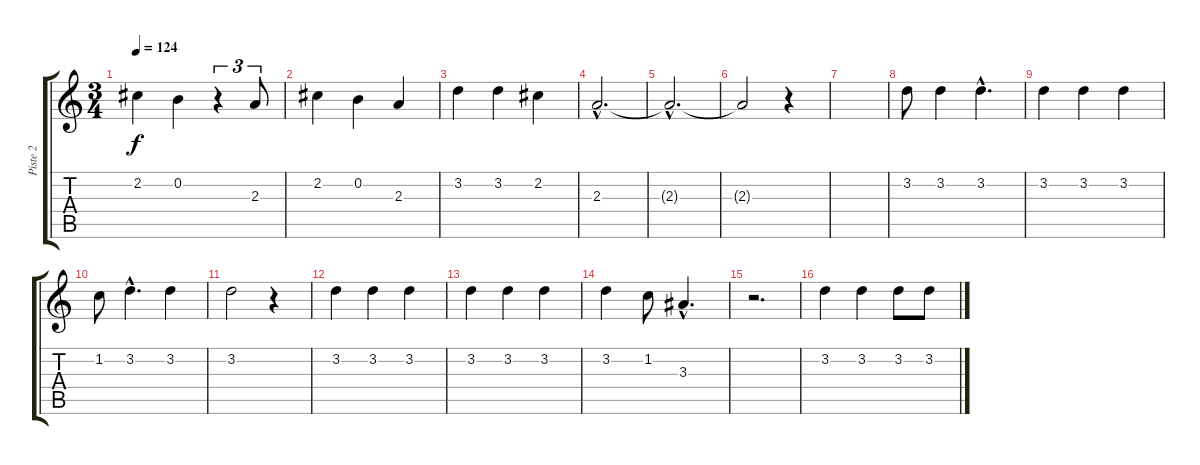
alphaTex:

\track ("Piste 2" "Piste 2") {instrument contrabass}
\staff {score tabs}
\tuning (E4 B3 G3 D3 A2 E2) {hide}
\ts (3 4)
\tempo 124
\clef g2
\ks c
2.2.4{dy f} 0.2.4 r.4{tu (3 2)} 2.3.8{tu (3 2)} |
2.2.4 0.2.4 2.3.4 |
3.2.4 3.2.4 2.2.4 |
2.3{hac}.2{d} |
2.3{hac t}.2{d} |
2.3{t}.2 r.4 |
|
3.2.8 3.2.4 3.2{hac}.4{d} |
3.2.4 3.2.4 3.2.4 |
1.2.8 3.2{hac}.4{d} 3.2.4 |
3.2.2 r.4 |
3.2.4 3.2.4 3.2.4 |
3.2.4 3.2.4 3.2.4 |
3.2.4 1.2.8 3.3{hac}.4{d} |
r.2{d} |
3.2.4 3.2.4 3.2.8 3.2.8
